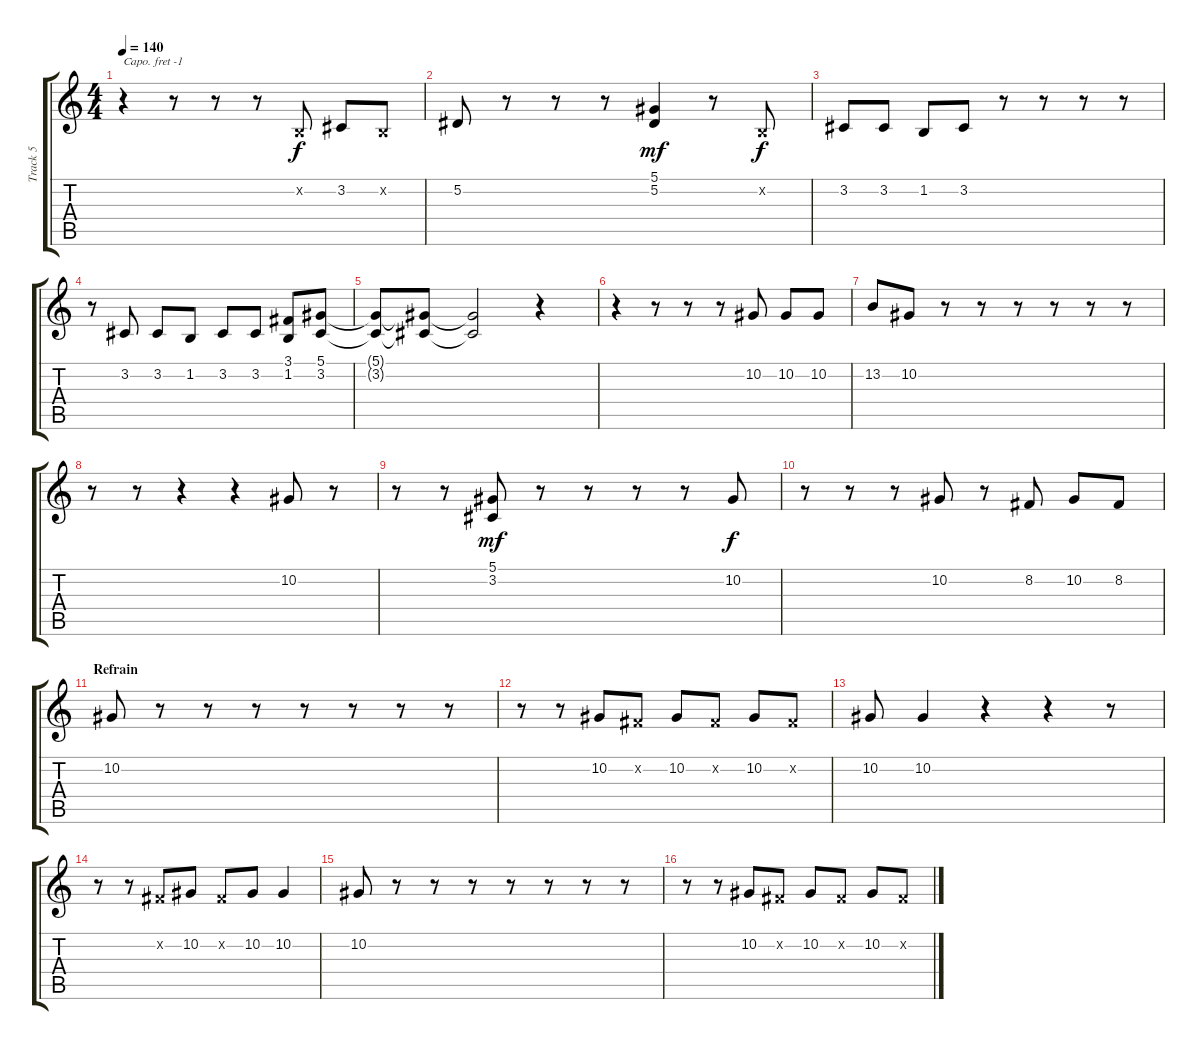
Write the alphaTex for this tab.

\track ("Track 5" "Track 5") {instrument flute}
\staff {score tabs}
\capo -1
\tuning (E4 B3 G3 D3 A2 E2) {hide}
\ts (4 4)
\tempo 140
\clef g2
\ks c
r.4{dy f} r.8 r.8 r.8 1.2{x}.8 3.2.8 1.2{x}.8 |
5.2.8 r.8 r.8 r.8 (5.1 5.2).4{dy mf} r.8 1.2{x}.8{dy f} |
3.2.8 3.2.8 1.2.8 3.2.8 r.8 r.8 r.8 r.8 |
r.8 3.2.8 3.2.8 1.2.8 3.2.8 3.2.8 (3.1 1.2).8 (5.1 3.2).8 |
(5.1{t} 3.2{t}).8 (5.1{t} 3.2{t}).8 (5.1{t} 3.2{t}).2 r.4 |
r.4 r.8 r.8 r.8 10.2.8 10.2.8 10.2.8 |
13.2.8 10.2.8 r.8 r.8 r.8 r.8 r.8 r.8 |
r.8 r.8 r.4 r.4 10.2.8 r.8 |
r.8 r.8 (5.1 3.2).8{dy mf} r.8 r.8 r.8 r.8 10.2.8{dy f} |
r.8 r.8 r.8 10.2.8 r.8 8.2.8 10.2.8 8.2.8 |
\section ("" "Refrain")
10.2.8 r.8 r.8 r.8 r.8 r.8 r.8 r.8 |
r.8 r.8 10.2.8 8.2{x}.8 10.2.8 8.2{x}.8 10.2.8 8.2{x}.8 |
10.2.8 10.2.4 r.4 r.4 r.8 |
r.8 r.8 8.2{x}.8 10.2.8 8.2{x}.8 10.2.8 10.2.4 |
10.2.8 r.8 r.8 r.8 r.8 r.8 r.8 r.8 |
r.8 r.8 10.2.8 8.2{x}.8 10.2.8 8.2{x}.8 10.2.8 8.2{x}.8
